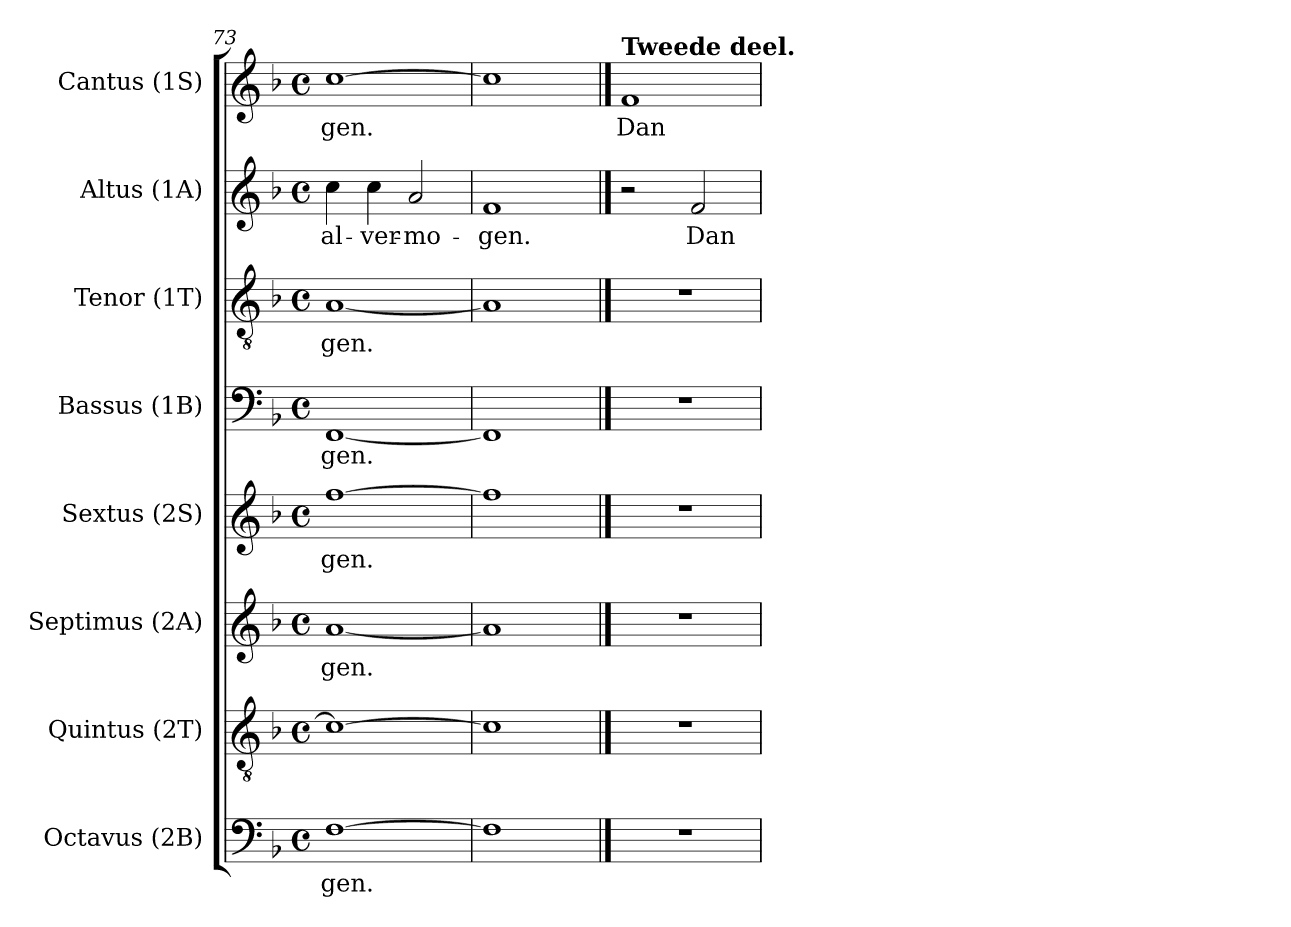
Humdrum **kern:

**kern	**text	**kern	**kern	**text	**kern	**text	**kern	**text	**kern	**text	**kern	**text	**kern	**text
*part8	*part8	*part7	*part6	*part6	*part5	*part5	*part4	*part4	*part3	*part3	*part2	*part2	*part1	*part1
*staff8	*staff8	*staff7	*staff6	*staff6	*staff5	*staff5	*staff4	*staff4	*staff3	*staff3	*staff2	*staff2	*staff1	*staff1
*I"Octavus (2B)	*	*I"Quintus (2T)	*I"Septimus (2A)	*	*I"Sextus (2S)	*	*I"Bassus (1B)	*	*I"Tenor (1T)	*	*I"Altus (1A)	*	*I"Cantus (1S)	*
*I'Octavus	*	*I'Quintus	*I'Septimus	*	*I'Sextus	*	*I'Bassus	*	*I'Tenor	*	*I'Altus	*	*I'Cantus	*
*clefF4	*	*clefGv2	*clefG2	*	*clefG2	*	*clefF4	*	*clefGv2	*	*clefG2	*	*clefG2	*
*k[b-]	*	*k[b-]	*k[b-]	*	*k[b-]	*	*k[b-]	*	*k[b-]	*	*k[b-]	*	*k[b-]	*
*F:	*	*F:	*F:	*	*F:	*	*F:	*	*F:	*	*F:	*	*F:	*
*M4/4	*	*M4/4	*M4/4	*	*M4/4	*	*M4/4	*	*M4/4	*	*M4/4	*	*M4/4	*
*met(c)	*	*met(c)	*met(c)	*	*met(c)	*	*met(c)	*	*met(c)	*	*met(c)	*	*met(c)	*
=73	=73	=73	=73	=73	=73	=73	=73	=73	=73	=73	=73	=73	=73	=73
!	!LO:LY:b:color=#000000	!	!	!	!	!	!	!	!	!	!	!	!	!
!	!	!	!	!LO:LY:b:color=#000000	!	!	!	!	!	!	!	!	!	!
!	!	!	!	!	!	!LO:LY:b:color=#000000	!	!	!	!	!	!	!	!
!	!	!	!	!	!	!	!	!LO:LY:b:color=#000000	!	!	!	!	!	!
!	!	!	!	!	!	!	!	!	!	!LO:LY:b:color=#000000	!	!	!	!
!	!	!	!	!	!	!	!	!	!	!	!	!LO:LY:b:color=#000000	!	!
!	!	!	!	!	!	!	!	!	!	!	!	!	!	!LO:LY:b:color=#000000
[>1Fi	-gen.	1ci_>	[<1ai	-gen.	[>1ffi	-gen.	[<1FFi	-gen.	[<1Ai	-gen.	4cci\	al-	[>1cci	-gen.
!	!	!	!	!	!	!	!	!	!	!	!	!LO:LY:b:color=#000000	!	!
.	.	.	.	.	.	.	.	.	.	.	4cci\	-ver-	.	.
!	!	!	!	!	!	!	!	!	!	!	!	!LO:LY:b:color=#000000	!	!
.	.	.	.	.	.	.	.	.	.	.	2ai/	-mo-	.	.
=74	=74	=74	=74	=74	=74	=74	=74	=74	=74	=74	=74	=74	=74	=74
!	!	!	!	!	!	!	!	!	!	!	!	!LO:LY:b:color=#000000	!	!
1Fi]	.	1ci]	1ai]	.	1ffi]	.	1FFi]	.	1Ai]	.	1fi	-gen.	1cci]	.
!!LO:LB:g=z
==75	==75	==75	==75	==75	==75	==75	==75	==75	==75	==75	==75	==75	==75	==75
!	!	!	!	!	!	!	!	!	!	!	!	!	!LO:TX:a:B:t=Tweede deel.	!
!	!	!	!	!	!	!	!	!	!	!	!	!	!	!LO:LY:b:color=#000000
1r	.	1r	1r	.	1r	.	1r	.	1r	.	2r	.	1fi	Dan
!	!	!	!	!	!	!	!	!	!	!	!	!LO:LY:b:color=#000000	!	!
.	.	.	.	.	.	.	.	.	.	.	2fi/	Dan	.	.
=	=	=	=	=	=	=	=	=	=	=	=	=	=	=
*-	*-	*-	*-	*-	*-	*-	*-	*-	*-	*-	*-	*-	*-	*-
